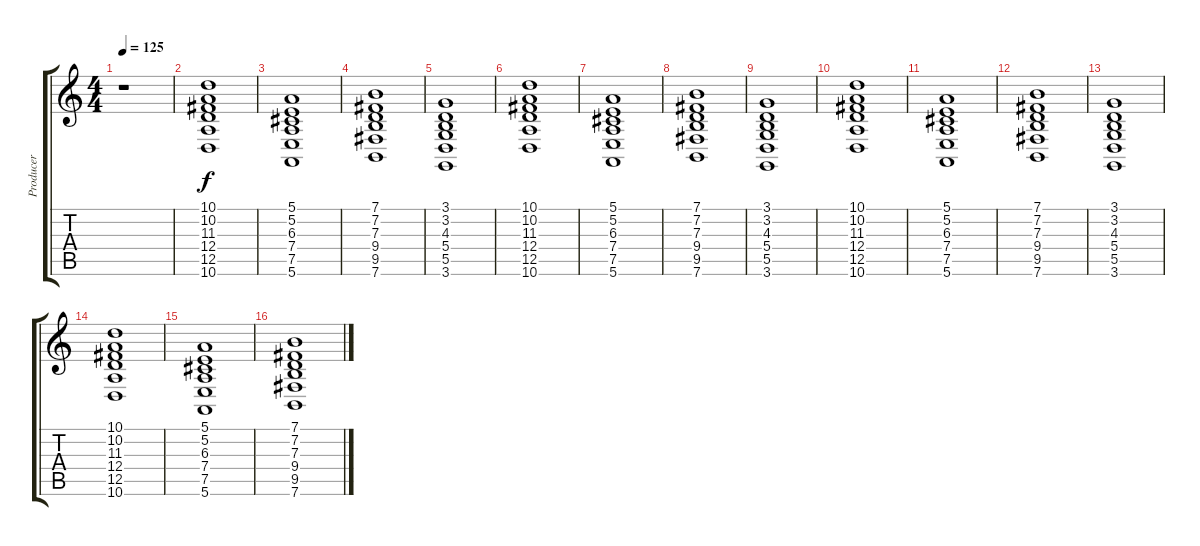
\track ("Producer" "Producer") {instrument stringensemble1}
\staff {score tabs}
\tuning (E4 B3 G3 D3 A2 E2) {hide}
\ts (4 4)
\tempo 125
\clef g2
\ks c
r.1{dy f instrument stringensemble1} |
(10.1 10.2 11.3 12.4 12.5 10.6).1 |
(5.1 5.2 6.3 7.4 7.5 5.6).1 |
(7.1 7.2 7.3 9.4 9.5 7.6).1 |
(3.1 3.2 4.3 5.4 5.5 3.6).1 |
(10.1 10.2 11.3 12.4 12.5 10.6).1 |
(5.1 5.2 6.3 7.4 7.5 5.6).1 |
(7.1 7.2 7.3 9.4 9.5 7.6).1 |
(3.1 3.2 4.3 5.4 5.5 3.6).1 |
(10.1 10.2 11.3 12.4 12.5 10.6).1 |
(5.1 5.2 6.3 7.4 7.5 5.6).1 |
(7.1 7.2 7.3 9.4 9.5 7.6).1 |
(3.1 3.2 4.3 5.4 5.5 3.6).1 |
(10.1 10.2 11.3 12.4 12.5 10.6).1 |
(5.1 5.2 6.3 7.4 7.5 5.6).1 |
(7.1 7.2 7.3 9.4 9.5 7.6).1
